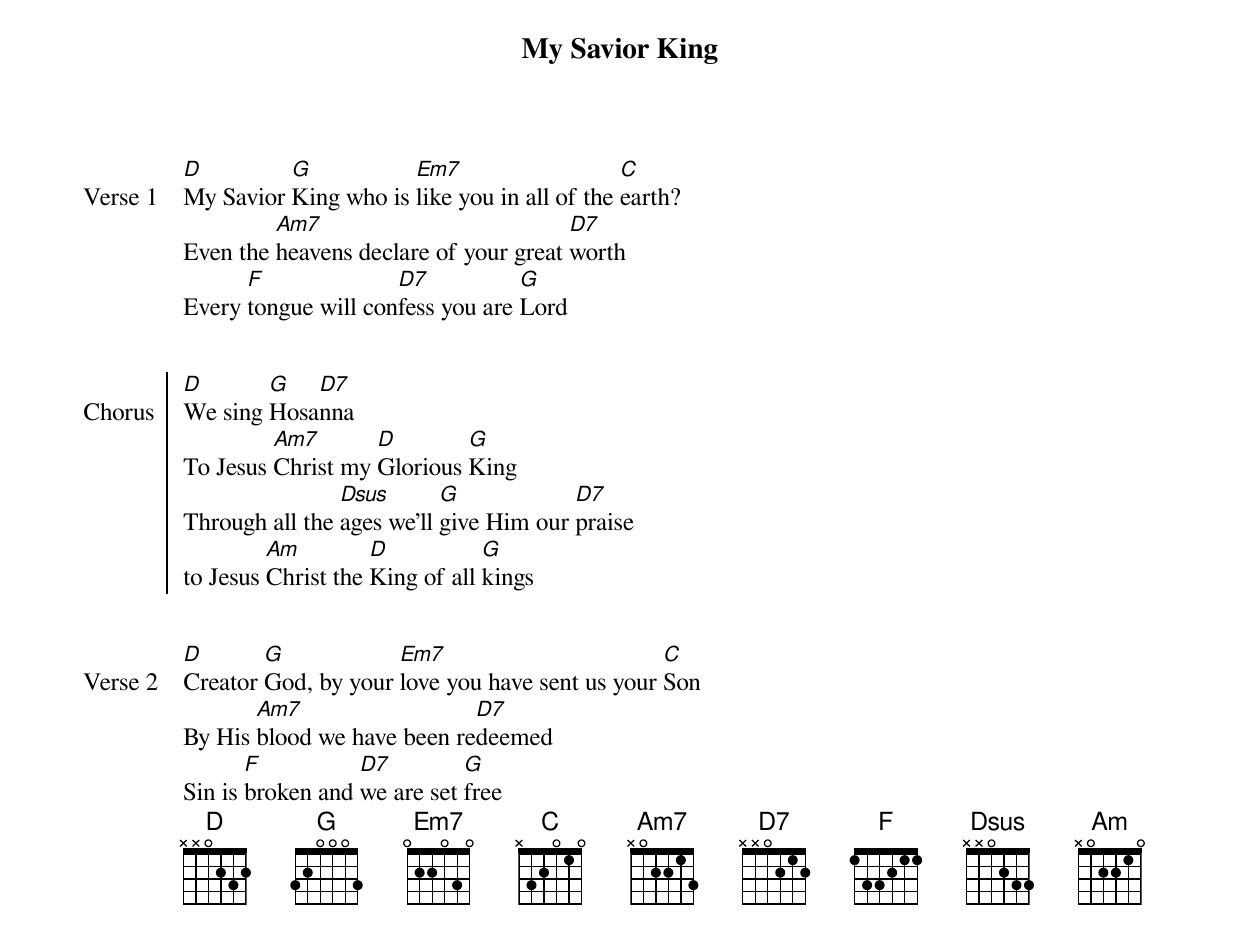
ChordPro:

{title: My Savior King}
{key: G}
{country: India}
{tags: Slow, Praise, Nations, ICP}
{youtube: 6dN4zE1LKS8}

{start_of_verse: Verse 1}
[D]My Savior [G]King who is [Em7]like you in all of the [C]earth?
Even the [Am7]heavens declare of your great [D7]worth
Every [F]tongue will con[D7]fess you are [G]Lord

{end_of_verse}

{start_of_chorus: Chorus}
[D]We sing [G]Hosa[D7]nna
To Jesus [Am7]Christ my [D]Glorious [G]King
Through all the [Dsus]ages we’ll [G]give Him our [D7]praise
to Jesus [Am]Christ the [D]King of all [G]kings

{end_of_chorus}

{start_of_verse: Verse 2}
[D]Creator [G]God, by your [Em7]love you have sent us your [C]Son
By His [Am7]blood we have been re[D7]deemed
Sin is [F]broken and [D7]we are set [G]free
{end_of_verse}
